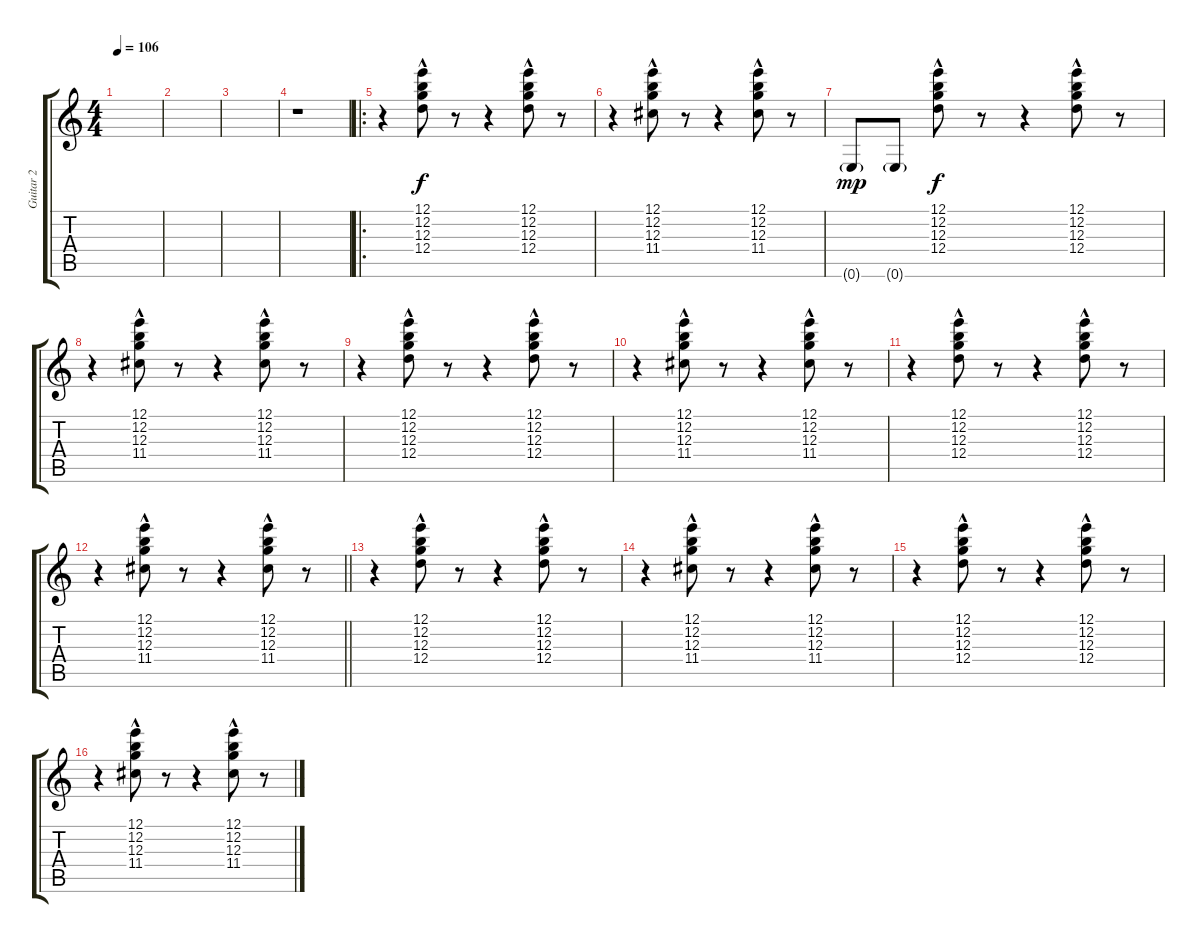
\track ("Guitar 2" "Guitar 2") {instrument electricguitarclean}
\staff {score tabs}
\tuning (E4 B3 G3 D3 A2 E2) {hide}
\ts (4 4)
\tempo 106
\clef g2
\ks c
|
|
|
r.1 |
\ro
r.4 (12.1{hac} 12.2{hac} 12.3{hac} 12.4{hac}).8 r.8 r.4 (12.1{hac} 12.2{hac} 12.3{hac} 12.4{hac}).8 r.8 |
r.4 (12.1{hac} 12.2{hac} 12.3{hac} 11.4{hac}).8 r.8 r.4 (12.1{hac} 12.2{hac} 12.3{hac} 11.4{hac}).8 r.8 |
0.6{g}.8{dy mp} 0.6{g}.8 (12.1{hac} 12.2{hac} 12.3{hac} 12.4{hac}).8{dy f} r.8 r.4 (12.1{hac} 12.2{hac} 12.3{hac} 12.4{hac}).8 r.8 |
r.4 (12.1{hac} 12.2{hac} 12.3{hac} 11.4{hac}).8 r.8 r.4 (12.1{hac} 12.2{hac} 12.3{hac} 11.4{hac}).8 r.8 |
r.4 (12.1{hac} 12.2{hac} 12.3{hac} 12.4{hac}).8 r.8 r.4 (12.1{hac} 12.2{hac} 12.3{hac} 12.4{hac}).8 r.8 |
r.4 (12.1{hac} 12.2{hac} 12.3{hac} 11.4{hac}).8 r.8 r.4 (12.1{hac} 12.2{hac} 12.3{hac} 11.4{hac}).8 r.8 |
r.4 (12.1{hac} 12.2{hac} 12.3{hac} 12.4{hac}).8 r.8 r.4 (12.1{hac} 12.2{hac} 12.3{hac} 12.4{hac}).8 r.8 |
\barLineRight lightlight
r.4 (12.1{hac} 12.2{hac} 12.3{hac} 11.4{hac}).8 r.8 r.4 (12.1{hac} 12.2{hac} 12.3{hac} 11.4{hac}).8 r.8 |
r.4 (12.1{hac} 12.2{hac} 12.3{hac} 12.4{hac}).8 r.8 r.4 (12.1{hac} 12.2{hac} 12.3{hac} 12.4{hac}).8 r.8 |
r.4 (12.1{hac} 12.2{hac} 12.3{hac} 11.4{hac}).8 r.8 r.4 (12.1{hac} 12.2{hac} 12.3{hac} 11.4{hac}).8 r.8 |
r.4 (12.1{hac} 12.2{hac} 12.3{hac} 12.4{hac}).8 r.8 r.4 (12.1{hac} 12.2{hac} 12.3{hac} 12.4{hac}).8 r.8 |
r.4 (12.1{hac} 12.2{hac} 12.3{hac} 11.4{hac}).8 r.8 r.4 (12.1{hac} 12.2{hac} 12.3{hac} 11.4{hac}).8 r.8
